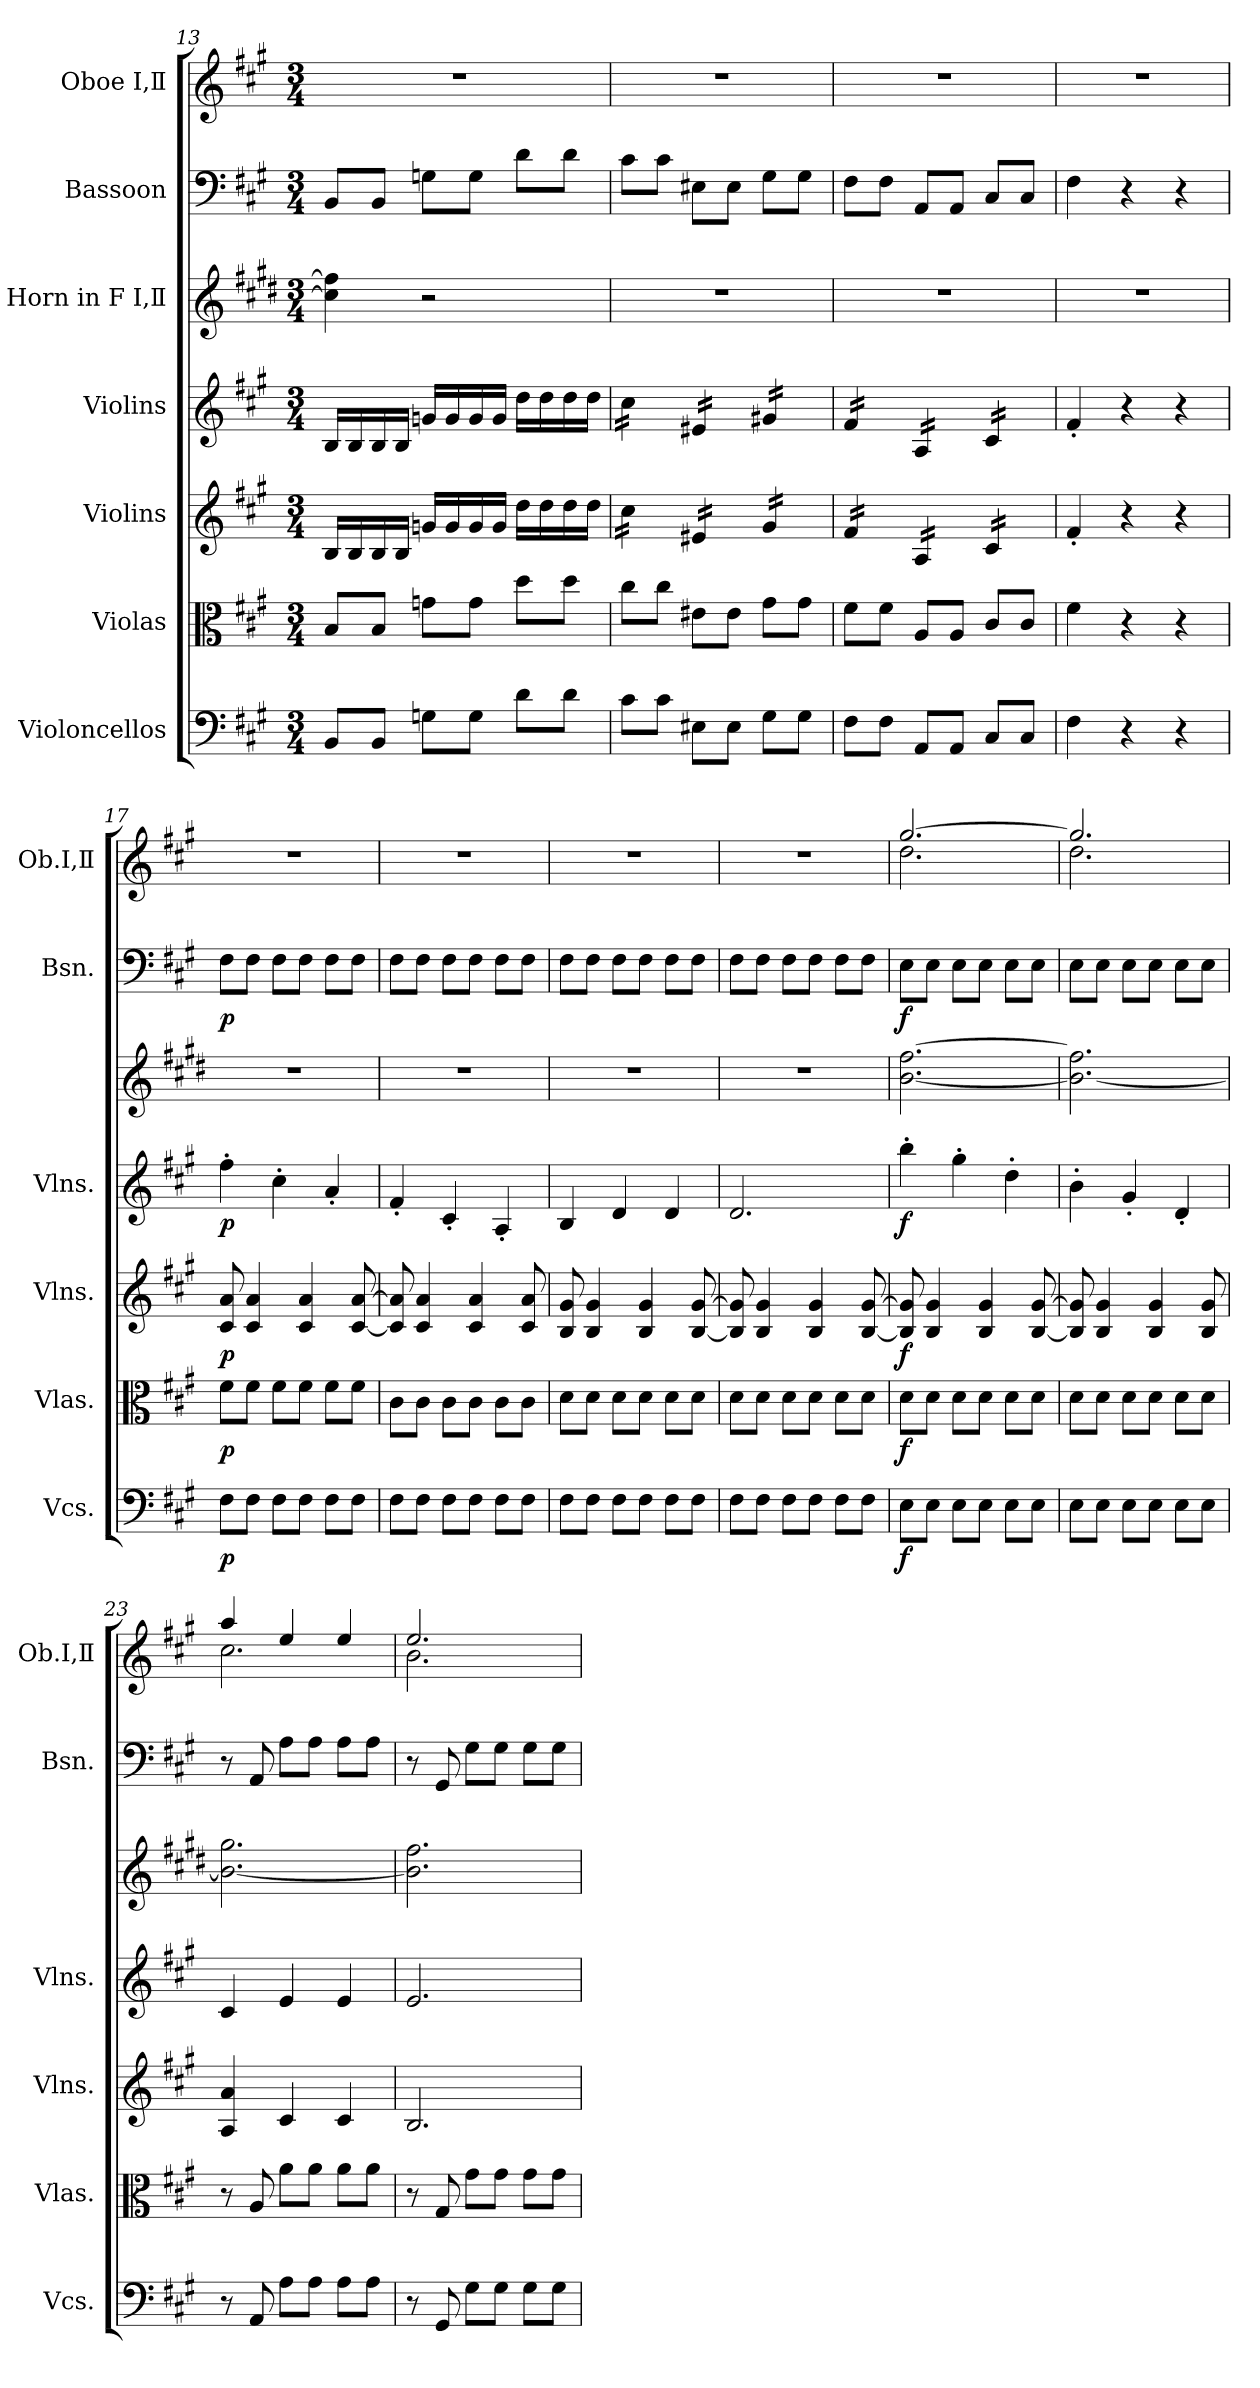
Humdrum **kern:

**kern	**dynam	**kern	**dynam	**kern	**dynam	**kern	**dynam	**kern	**kern	**dynam	**kern
*part7	*part7	*part6	*part6	*part5	*part5	*part4	*part4	*part3	*part2	*part2	*part1
*staff7	*staff7	*staff6	*staff6	*staff5	*staff5	*staff4	*staff4	*staff3	*staff2	*staff2	*staff1
*I"Violoncellos	*	*I"Violas	*	*I"Violins	*	*I"Violins	*	*I"Horn in F  Ⅰ,Ⅱ	*I"Bassoon	*	*I"Oboe  Ⅰ,Ⅱ
*I'Vcs.	*	*I'Vlas.	*	*I'Vlns.	*	*I'Vlns.	*	*	*I'Bsn.	*	*I'Ob.Ⅰ,Ⅱ
*clefF4	*	*clefC3	*	*clefG2	*	*clefG2	*	*clefG2	*clefF4	*	*clefG2
*	*	*	*	*	*	*	*	*ITrd4c7	*	*	*
*k[f#c#g#]	*	*k[f#c#g#]	*	*k[f#c#g#]	*	*k[f#c#g#]	*	*k[f#c#g#]	*k[f#c#g#]	*	*k[f#c#g#]
*M3/4	*	*M3/4	*	*M3/4	*	*M3/4	*	*M3/4	*M3/4	*	*M3/4
=13	=13	=13	=13	=13	=13	=13	=13	=13	=13	=13	=13
8BB/L	.	8B/L	.	16B/LL	.	16B/LL	.	4f#\] 4b\]	8BB/L	.	2.r
.	.	.	.	16B/	.	16B/	.	.	.	.	.
8BB/J	.	8B/J	.	16B/	.	16B/	.	.	8BB/J	.	.
.	.	.	.	16B/JJ	.	16B/JJ	.	.	.	.	.
8Gn\L	.	8gn\L	.	16gn/LL	.	16gn/LL	.	2r	8Gn\L	.	.
.	.	.	.	16g/	.	16g/	.	.	.	.	.
8G\J	.	8g\J	.	16g/	.	16g/	.	.	8G\J	.	.
.	.	.	.	16g/JJ	.	16g/JJ	.	.	.	.	.
8d\L	.	8dd\L	.	16dd\LL	.	16dd\LL	.	.	8d\L	.	.
.	.	.	.	16dd\	.	16dd\	.	.	.	.	.
8d\J	.	8dd\J	.	16dd\	.	16dd\	.	.	8d\J	.	.
.	.	.	.	16dd\JJ	.	16dd\JJ	.	.	.	.	.
=14	=14	=14	=14	=14	=14	=14	=14	=14	=14	=14	=14
*	*	*	*	*tremolo	*	*	*	*	*	*	*
*	*	*	*	*	*	*tremolo	*	*	*	*	*
8c#\L	.	8cc#\L	.	16cc#\LL	.	16cc#\LL	.	2.r	8c#\L	.	2.r
.	.	.	.	16cc#\	.	16cc#\	.	.	.	.	.
8c#\J	.	8cc#\J	.	16cc#\	.	16cc#\	.	.	8c#\J	.	.
.	.	.	.	16cc#\JJ	.	16cc#\JJ	.	.	.	.	.
8E#X\L	.	8e#X\L	.	16e#X/LL	.	16e#X/LL	.	.	8E#X\L	.	.
.	.	.	.	16e#X/	.	16e#X/	.	.	.	.	.
8E#\J	.	8e#\J	.	16e#X/	.	16e#X/	.	.	8E#\J	.	.
.	.	.	.	16e#X/JJ	.	16e#X/JJ	.	.	.	.	.
8G#\L	.	8g#\L	.	16g#/LL	.	16g#X/LL	.	.	8G#\L	.	.
.	.	.	.	16g#/	.	16g#X/	.	.	.	.	.
8G#\J	.	8g#\J	.	16g#/	.	16g#X/	.	.	8G#\J	.	.
.	.	.	.	16g#/JJ	.	16g#X/JJ	.	.	.	.	.
=15	=15	=15	=15	=15	=15	=15	=15	=15	=15	=15	=15
8F#\L	.	8f#\L	.	16f#/LL	.	16f#/LL	.	2.r	8F#\L	.	2.r
.	.	.	.	16f#/	.	16f#/	.	.	.	.	.
8F#\J	.	8f#\J	.	16f#/	.	16f#/	.	.	8F#\J	.	.
.	.	.	.	16f#/JJ	.	16f#/JJ	.	.	.	.	.
8AA/L	.	8A/L	.	16A/LL	.	16A/LL	.	.	8AA/L	.	.
.	.	.	.	16A/	.	16A/	.	.	.	.	.
8AA/J	.	8A/J	.	16A/	.	16A/	.	.	8AA/J	.	.
.	.	.	.	16A/JJ	.	16A/JJ	.	.	.	.	.
8C#/L	.	8c#/L	.	16c#/LL	.	16c#/LL	.	.	8C#/L	.	.
.	.	.	.	16c#/	.	16c#/	.	.	.	.	.
8C#/J	.	8c#/J	.	16c#/	.	16c#/	.	.	8C#/J	.	.
.	.	.	.	16c#/JJ	.	16c#/JJ	.	.	.	.	.
*	*	*	*	*	*	*Xtremolo	*	*	*	*	*
*	*	*	*	*Xtremolo	*	*	*	*	*	*	*
=16	=16	=16	=16	=16	=16	=16	=16	=16	=16	=16	=16
4F#\	.	4f#\	.	4f#'/	.	4f#'/	.	2.r	4F#\	.	2.r
4r	.	4r	.	4r	.	4r	.	.	4r	.	.
4r	.	4r	.	4r	.	4r	.	.	4r	.	.
=17	=17	=17	=17	=17	=17	=17	=17	=17	=17	=17	=17
!	!LO:DY:b	!	!LO:DY:b	!	!LO:DY:b	!	!LO:DY:b	!	!	!LO:DY:b	!
8F#\L	p	8f#\L	p	8c#/ 8a/	p	4ff#'\	p	2.r	8F#\L	p	2.r
8F#\J	.	8f#\J	.	4c#/ 4a/	.	.	.	.	8F#\J	.	.
8F#\L	.	8f#\L	.	.	.	4cc#'\	.	.	8F#\L	.	.
8F#\J	.	8f#\J	.	4c#/ 4a/	.	.	.	.	8F#\J	.	.
8F#\L	.	8f#\L	.	.	.	4a'/	.	.	8F#\L	.	.
8F#\J	.	8f#\J	.	[8c#/ [8a/	.	.	.	.	8F#\J	.	.
!!LO:PB:g=z
=18	=18	=18	=18	=18	=18	=18	=18	=18	=18	=18	=18
8F#\L	.	8c#\L	.	8c#/] 8a/]	.	4f#'/	.	2.r	8F#\L	.	2.r
8F#\J	.	8c#\J	.	4c#/ 4a/	.	.	.	.	8F#\J	.	.
8F#\L	.	8c#\L	.	.	.	4c#'/	.	.	8F#\L	.	.
8F#\J	.	8c#\J	.	4c#/ 4a/	.	.	.	.	8F#\J	.	.
8F#\L	.	8c#\L	.	.	.	4A'/	.	.	8F#\L	.	.
8F#\J	.	8c#\J	.	8c#/ 8a/	.	.	.	.	8F#\J	.	.
=19	=19	=19	=19	=19	=19	=19	=19	=19	=19	=19	=19
8F#\L	.	8d\L	.	8B/ 8g#/	.	4B/	.	2.r	8F#\L	.	2.r
8F#\J	.	8d\J	.	4B/ 4g#/	.	.	.	.	8F#\J	.	.
8F#\L	.	8d\L	.	.	.	4d/	.	.	8F#\L	.	.
8F#\J	.	8d\J	.	4B/ 4g#/	.	.	.	.	8F#\J	.	.
8F#\L	.	8d\L	.	.	.	4d/	.	.	8F#\L	.	.
8F#\J	.	8d\J	.	[8B/ [8g#/	.	.	.	.	8F#\J	.	.
=20	=20	=20	=20	=20	=20	=20	=20	=20	=20	=20	=20
8F#\L	.	8d\L	.	8B/] 8g#/]	.	2.d/	.	2.r	8F#\L	.	2.r
8F#\J	.	8d\J	.	4B/ 4g#/	.	.	.	.	8F#\J	.	.
8F#\L	.	8d\L	.	.	.	.	.	.	8F#\L	.	.
8F#\J	.	8d\J	.	4B/ 4g#/	.	.	.	.	8F#\J	.	.
8F#\L	.	8d\L	.	.	.	.	.	.	8F#\L	.	.
8F#\J	.	8d\J	.	[8B/ [8g#/	.	.	.	.	8F#\J	.	.
=21	=21	=21	=21	=21	=21	=21	=21	=21	=21	=21	=21
*	*	*	*	*	*	*	*	*	*	*	*^
!	!LO:DY:b	!	!LO:DY:b	!	!LO:DY:b	!	!LO:DY:b	!	!	!LO:DY:b	!	!
8E\L	f	8d\L	f	8B/] 8g#/]	f	4bb'\	f	[2.e\ [2.b\	8E\L	f	[2.gg#/	2.dd\
8E\J	.	8d\J	.	4B/ 4g#/	.	.	.	.	8E\J	.	.	.
8E\L	.	8d\L	.	.	.	4gg#'\	.	.	8E\L	.	.	.
8E\J	.	8d\J	.	4B/ 4g#/	.	.	.	.	8E\J	.	.	.
8E\L	.	8d\L	.	.	.	4dd'\	.	.	8E\L	.	.	.
8E\J	.	8d\J	.	[8B/ [8g#/	.	.	.	.	8E\J	.	.	.
=22	=22	=22	=22	=22	=22	=22	=22	=22	=22	=22	=22	=22
8E\L	.	8d\L	.	8B/] 8g#/]	.	4b'\	.	2.e\_ 2.b\]	8E\L	.	2.gg#/]	2.dd\
8E\J	.	8d\J	.	4B/ 4g#/	.	.	.	.	8E\J	.	.	.
8E\L	.	8d\L	.	.	.	4g#'/	.	.	8E\L	.	.	.
8E\J	.	8d\J	.	4B/ 4g#/	.	.	.	.	8E\J	.	.	.
8E\L	.	8d\L	.	.	.	4d'/	.	.	8E\L	.	.	.
8E\J	.	8d\J	.	8B/ 8g#/	.	.	.	.	8E\J	.	.	.
=23	=23	=23	=23	=23	=23	=23	=23	=23	=23	=23	=23	=23
8r	.	8r	.	4A/ 4a/	.	4c#/	.	2.e\_ 2.cc#\	8r	.	4aa/	2.cc#\
8AA/	.	8A/	.	.	.	.	.	.	8AA/	.	.	.
8A\L	.	8a\L	.	4c#/	.	4e/	.	.	8A\L	.	4ee/	.
8A\J	.	8a\J	.	.	.	.	.	.	8A\J	.	.	.
8A\L	.	8a\L	.	4c#/	.	4e/	.	.	8A\L	.	4ee/	.
8A\J	.	8a\J	.	.	.	.	.	.	8A\J	.	.	.
=24	=24	=24	=24	=24	=24	=24	=24	=24	=24	=24	=24	=24
8r	.	8r	.	2.B/	.	2.e/	.	2.e\] 2.b\	8r	.	2.ee/	2.b\
8GG#/	.	8G#/	.	.	.	.	.	.	8GG#/	.	.	.
8G#\L	.	8g#\L	.	.	.	.	.	.	8G#\L	.	.	.
8G#\J	.	8g#\J	.	.	.	.	.	.	8G#\J	.	.	.
8G#\L	.	8g#\L	.	.	.	.	.	.	8G#\L	.	.	.
8G#\J	.	8g#\J	.	.	.	.	.	.	8G#\J	.	.	.
*	*	*	*	*	*	*	*	*	*	*	*v	*v
=	=	=	=	=	=	=	=	=	=	=	=
*-	*-	*-	*-	*-	*-	*-	*-	*-	*-	*-	*-
